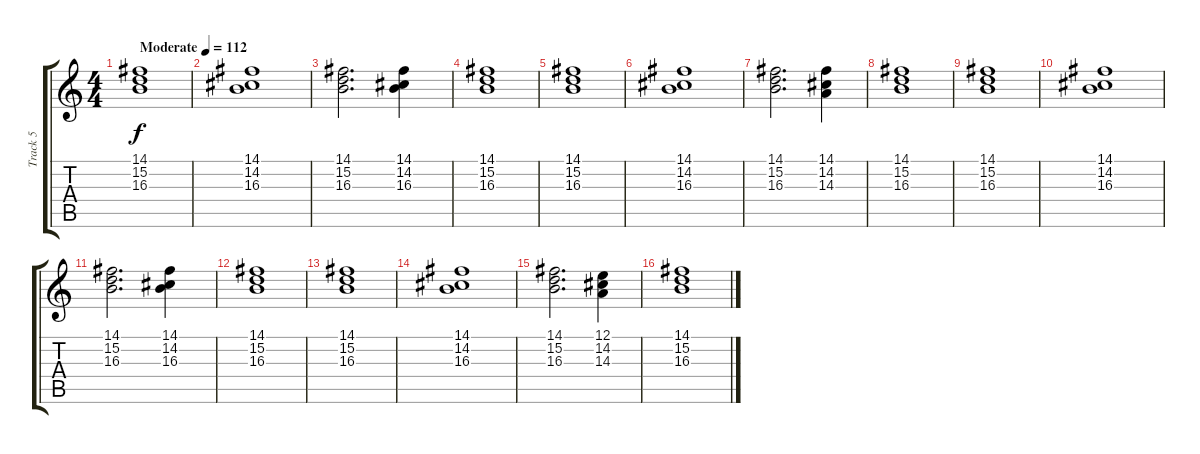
\track ("Track 5" "Track 5") {instrument pad1newage}
\staff {score tabs}
\tuning (E4 B3 G3 D3 A2 E2) {hide}
\ts (4 4)
\tempo (112 "Moderate")
\clef g2
\ks c
(14.1 15.2 16.3).1{dy f instrument pad1newage} |
(14.1 14.2 16.3).1 |
(14.1 15.2 16.3).2{d} (14.1 14.2 16.3).4 |
(14.1 15.2 16.3).1 |
(14.1 15.2 16.3).1 |
(14.1 14.2 16.3).1 |
(14.1 15.2 16.3).2{d} (14.1 14.2 14.3).4 |
(14.1 15.2 16.3).1 |
(14.1 15.2 16.3).1 |
(14.1 14.2 16.3).1 |
(14.1 15.2 16.3).2{d} (14.1 14.2 16.3).4 |
(14.1 15.2 16.3).1 |
(14.1 15.2 16.3).1 |
(14.1 14.2 16.3).1 |
(14.1 15.2 16.3).2{d} (12.1 14.2 14.3).4 |
(14.1 15.2 16.3).1
